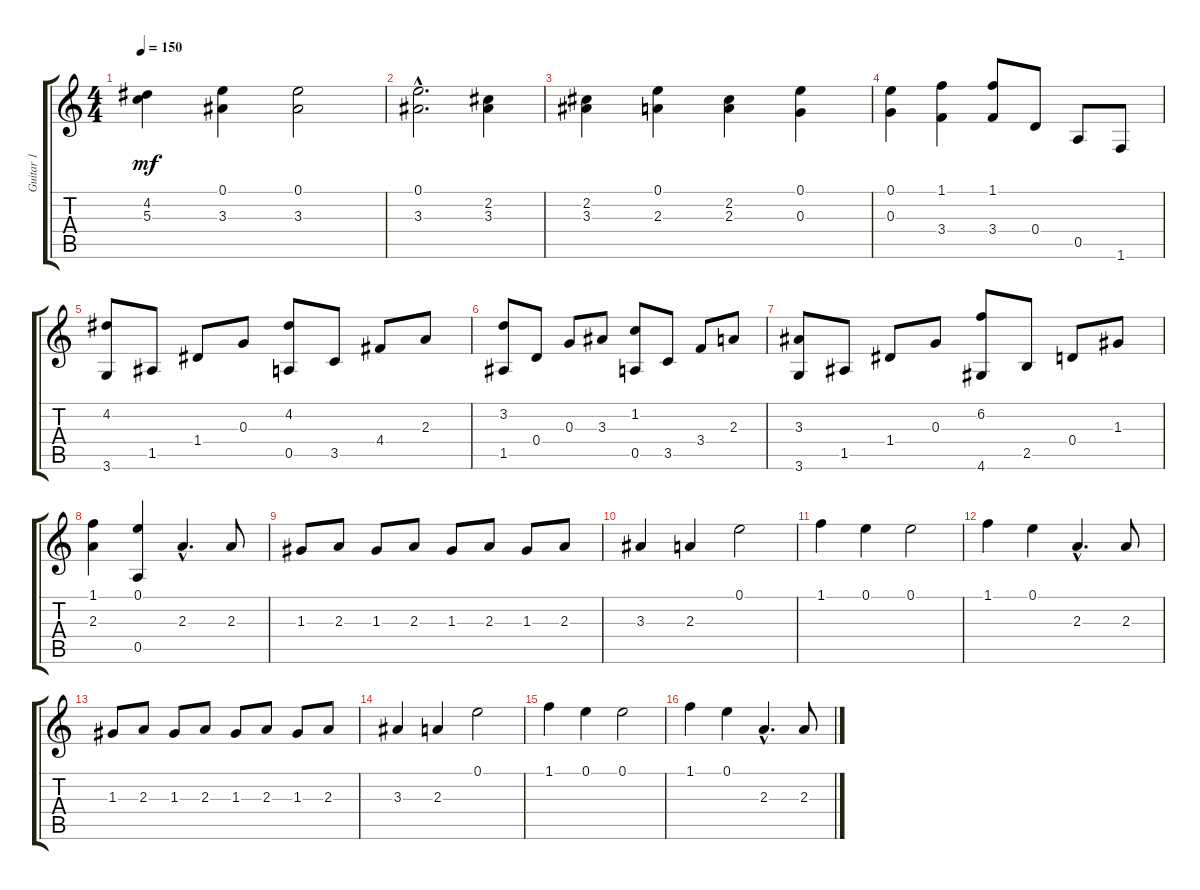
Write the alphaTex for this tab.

\track ("Guitar 1" "Guitar 1") {instrument acousticguitarnylon}
\staff {score tabs}
\tuning (E4 B3 G3 D3 A2 E2) {hide}
\ts (4 4)
\tempo 150
\clef g2
\ks c
(4.2 5.3).4{dy mf} (0.1 3.3).4 (0.1 3.3).2 |
(0.1{hac} 3.3{hac}).2{d} (2.2 3.3).4 |
(2.2 3.3).4 (0.1 2.3).4 (2.2 2.3).4 (0.1 0.3).4 |
(0.1 0.3).4 (1.1 3.4).4 (1.1 3.4).8 0.4.8 0.5.8 1.6.8 |
(4.2 3.6).8 1.5.8 1.4.8 0.3.8 (4.2 0.5).8 3.5.8 4.4.8 2.3.8 |
(3.2 1.5).8 0.4.8 0.3.8 3.3.8 (1.2 0.5).8 3.5.8 3.4.8 2.3.8 |
(3.3 3.6).8 1.5.8 1.4.8 0.3.8 (6.2 4.6).8 2.5.8 0.4.8 1.3.8 |
(1.1 2.3).4 (0.1 0.5).4 2.3{hac}.4{d} 2.3.8 |
1.3.8 2.3.8 1.3.8 2.3.8 1.3.8 2.3.8 1.3.8 2.3.8 |
3.3.4 2.3.4 0.1.2 |
1.1.4 0.1.4 0.1.2 |
1.1.4 0.1.4 2.3{hac}.4{d} 2.3.8 |
1.3.8 2.3.8 1.3.8 2.3.8 1.3.8 2.3.8 1.3.8 2.3.8 |
3.3.4 2.3.4 0.1.2 |
1.1.4 0.1.4 0.1.2 |
1.1.4 0.1.4 2.3{hac}.4{d} 2.3.8
